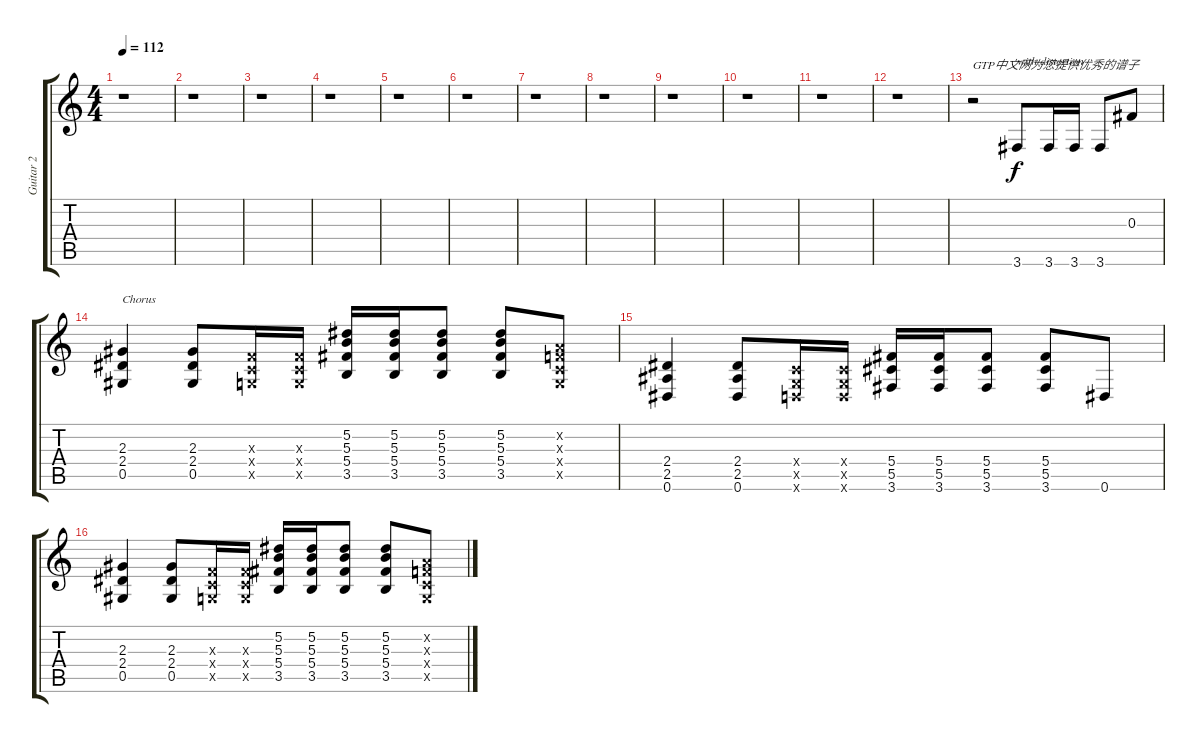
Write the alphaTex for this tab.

\track ("Guitar 2" "Guitar 2") {instrument distortionguitar}
\staff {score tabs}
\tuning (Eb4 Bb3 Gb3 Db3 Ab2 Eb2) {hide}
\ts (4 4)
\tempo 112
\clef g2
\ks c
r.1{dy f instrument distortionguitar} |
r.1 |
r.1 |
r.1 |
r.1 |
r.1 |
r.1 |
r.1 |
r.1 |
r.1 |
r.1 |
r.1 |
r.2{txt "GTP中文网为您提供优秀的谱子"} 3.6.8{txt "with distortion"} 3.6.16 3.6.16 3.6.8 0.3.8 |
(2.3 2.4 0.5).4{txt "Chorus"} (2.3 2.4 0.5).8 (-1.3{x} -1.4{x} -1.5{x}).16 (-1.3{x} -1.4{x} -1.5{x}).16 (5.2 5.3 5.4 3.5).16 (5.2 5.3 5.4 3.5).16 (5.2 5.3 5.4 3.5).8 (5.2 5.3 5.4 3.5).8 (-1.2{x} -1.3{x} -1.4{x} -1.5{x}).8 |
(2.4 2.5 0.6).4 (2.4 2.5 0.6).8 (-1.4{x} -1.5{x} -1.6{x}).16 (-1.4{x} -1.5{x} -1.6{x}).16 (5.4 5.5 3.6).16 (5.4 5.5 3.6).16 (5.4 5.5 3.6).8 (5.4 5.5 3.6).8 0.6.8 |
(2.3 2.4 0.5).4 (2.3 2.4 0.5).8 (-1.3{x} -1.4{x} -1.5{x}).16 (-1.3{x} -1.4{x} -1.5{x}).16 (5.2 5.3 5.4 3.5).16 (5.2 5.3 5.4 3.5).16 (5.2 5.3 5.4 3.5).8 (5.2 5.3 5.4 3.5).8 (-1.2{x} -1.3{x} -1.4{x} -1.5{x}).8
